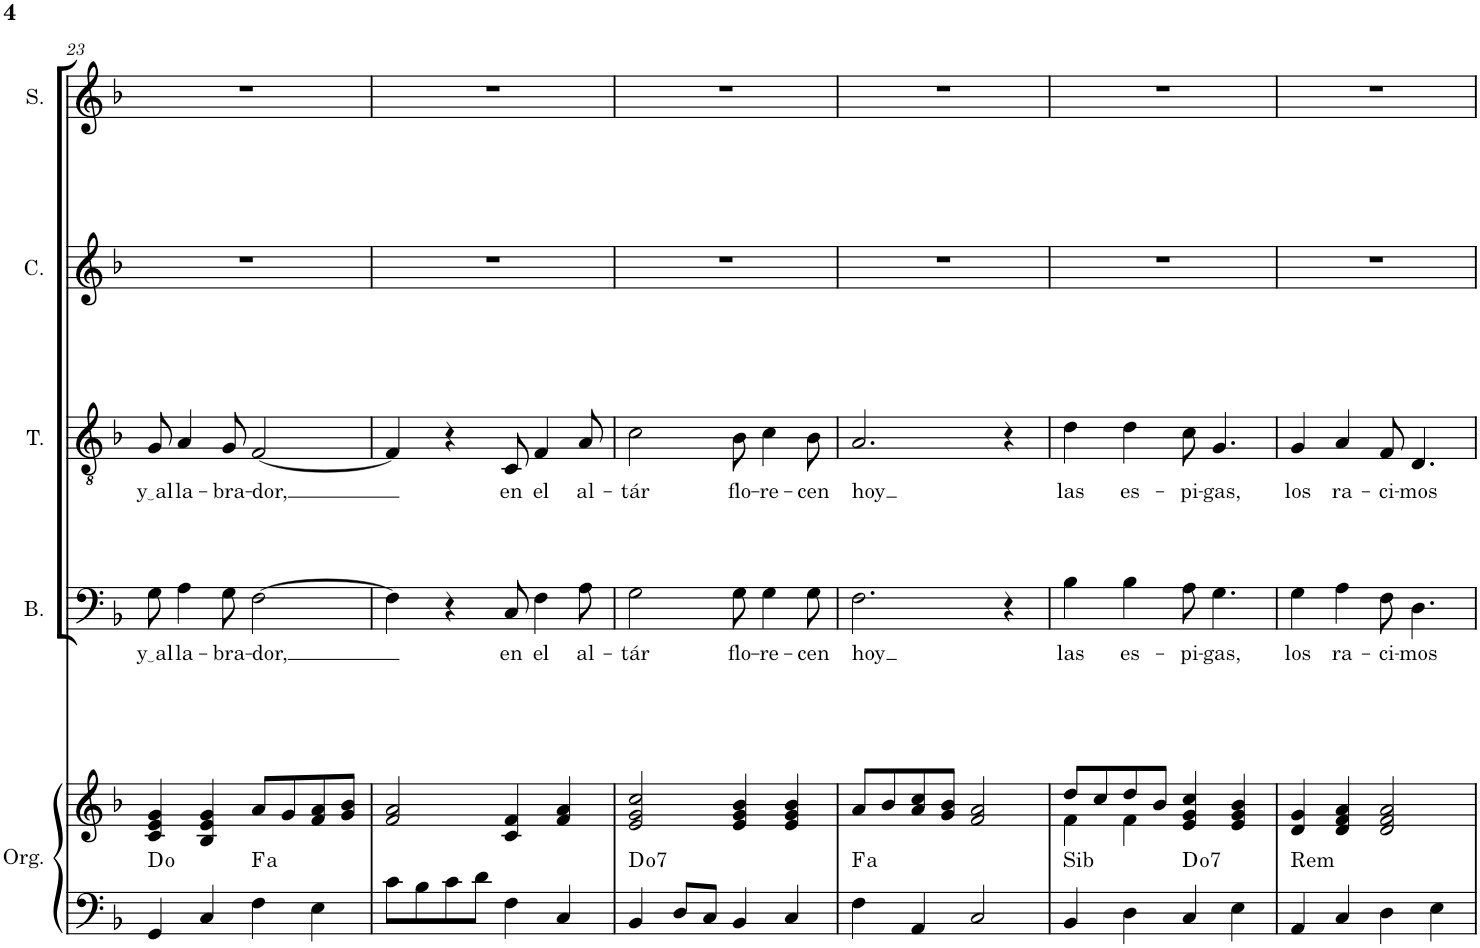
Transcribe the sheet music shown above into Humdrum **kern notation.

**kern	**kern	**harte	**kern	**text	**kern	**text	**kern	**kern
*part5	*part5	*part5	*part4	*part4	*part3	*part3	*part2	*part1
*staff6	*staff5	*	*staff4	*staff4	*staff3	*staff3	*staff2	*staff1
*I"Órgano	*	*	*I"Bajo	*	*I"Tenor	*	*I"Contralto	*I"Soprano
*	*	*	*I'B.	*	*I'T.	*	*I'C.	*I'S.
!!LO:PB:g=z
*clefF4	*clefG2	*	*clefF4	*	*clefGv2	*	*clefG2	*clefG2
*k[b-]	*k[b-]	*	*k[b-]	*	*k[b-]	*	*k[b-]	*k[b-]
*M4/4	*M4/4	*	*M4/4	*	*M4/4	*	*M4/4	*M4/4
*met(c)	*met(c)	*	*met(c)	*	*met(c)	*	*met(c)	*met(c)
=23	=23	=23	=23	=23	=23	=23	=23	=23
!	!	!	!	!LO:LY:b	!	!LO:LY:b	!	!
4GG/	4c/ 4e/ 4g/	D:dim	8G\	y al	8G/	y al	1r	1r
!	!	!	!	!LO:LY:b	!	!LO:LY:b	!	!
.	.	.	4A\	la-	4A/	la-	.	.
4C/	4B-/ 4e/ 4g/	.	.	.	.	.	.	.
!	!	!	!	!LO:LY:b	!	!LO:LY:b	!	!
.	.	.	8G\	-bra-	8G/	-bra-	.	.
!	!	!LO:H:kt=a	!	!LO:LY:b	!	!LO:LY:b	!	!
4F\	8a/L	.	[2F\	-dor,	[2F/	-dor,	.	.
.	8g/	.	.	.	.	.	.	.
4E\	8f/ 8a/	.	.	.	.	.	.	.
.	8g/ 8b-/J	.	.	.	.	.	.	.
=24	=24	=24	=24	=24	=24	=24	=24	=24
8c\L	2f/ 2a/	.	4F\]	.	4F/]	.	1r	1r
8B-\	.	.	.	.	.	.	.	.
8c\	.	.	4r	.	4r	.	.	.
8d\J	.	.	.	.	.	.	.	.
!	!	!	!	!LO:LY:b	!	!LO:LY:b	!	!
4F\	4c/ 4f/	.	8C/	en	8C/	en	.	.
!	!	!	!	!LO:LY:b	!	!LO:LY:b	!	!
.	.	.	4F\	el	4F/	el	.	.
4C/	4f/ 4a/	.	.	.	.	.	.	.
!	!	!	!	!LO:LY:b	!	!LO:LY:b	!	!
.	.	.	8A\	al-	8A/	al-	.	.
=25	=25	=25	=25	=25	=25	=25	=25	=25
!	!	!LO:H:kt=7	!	!LO:LY:b	!	!LO:LY:b	!	!
4BB-/	2e/ 2g/ 2cc/	D:dim7	2G\	-tár	2c\	-tár	1r	1r
8D/L	.	.	.	.	.	.	.	.
8C/J	.	.	.	.	.	.	.	.
!	!	!	!	!LO:LY:b	!	!LO:LY:b	!	!
4BB-/	4e/ 4g/ 4b-/	.	8G\	flo-	8B-\	flo-	.	.
!	!	!	!	!LO:LY:b	!	!LO:LY:b	!	!
.	.	.	4G\	-re-	4c\	-re-	.	.
4C/	4e/ 4g/ 4b-/	.	.	.	.	.	.	.
!	!	!	!	!LO:LY:b	!	!LO:LY:b	!	!
.	.	.	8G\	-cen	8B-\	-cen	.	.
=26	=26	=26	=26	=26	=26	=26	=26	=26
!	!	!LO:H:kt=a	!	!LO:LY:b	!	!LO:LY:b	!	!
4F\	8a/L	.	2.F\	hoy	2.A/	hoy	1r	1r
.	8b-/	.	.	.	.	.	.	.
4AA/	8a/ 8cc/	.	.	.	.	.	.	.
.	8g/ 8b-/J	.	.	.	.	.	.	.
2C/	2f/ 2a/	.	.	.	.	.	.	.
.	.	.	4r	.	4r	.	.	.
=27	=27	=27	=27	=27	=27	=27	=27	=27
*	*^	*	*	*	*	*	*	*
!	!	!	!LO:H:kt=Sib	!	!LO:LY:b	!	!LO:LY:b	!	!
4BB-/	8dd/L	4f\	N	4B-\	las	4d\	las	1r	1r
.	8cc/	.	.	.	.	.	.	.	.
!	!	!	!	!	!LO:LY:b	!	!LO:LY:b	!	!
4D\	8dd/	4f\	.	4B-\	es-	4d\	es-	.	.
.	8b-/J	.	.	.	.	.	.	.	.
!	!	!	!LO:H:kt=7	!	!LO:LY:b	!	!LO:LY:b	!	!
4C/	4e/ 4g/ 4cc/	2ryy	D:dim7	8A\	-pi-	8c\	-pi-	.	.
!	!	!	!	!	!LO:LY:b	!	!LO:LY:b	!	!
.	.	.	.	4.G\	-gas,	4.G/	-gas,	.	.
4E\	4e/ 4g/ 4b-/	.	.	.	.	.	.	.	.
*	*v	*v	*	*	*	*	*	*	*
=28	=28	=28	=28	=28	=28	=28	=28	=28
!	!	!LO:H:kt=Rem	!	!LO:LY:b	!	!LO:LY:b	!	!
4AA/	4d/ 4g/	N	4G\	los	4G/	los	1r	1r
!	!	!	!	!LO:LY:b	!	!LO:LY:b	!	!
4C/	4d/ 4f/ 4a/	.	4A\	ra-	4A/	ra-	.	.
!	!	!	!	!LO:LY:b	!	!LO:LY:b	!	!
4D\	2d/ 2f/ 2a/	.	8F\	-ci-	8F/	-ci-	.	.
!	!	!	!	!LO:LY:b	!	!LO:LY:b	!	!
.	.	.	4.D\	-mos	4.D/	-mos	.	.
4E\	.	.	.	.	.	.	.	.
=	=	=	=	=	=	=	=	=
*-	*-	*-	*-	*-	*-	*-	*-	*-
